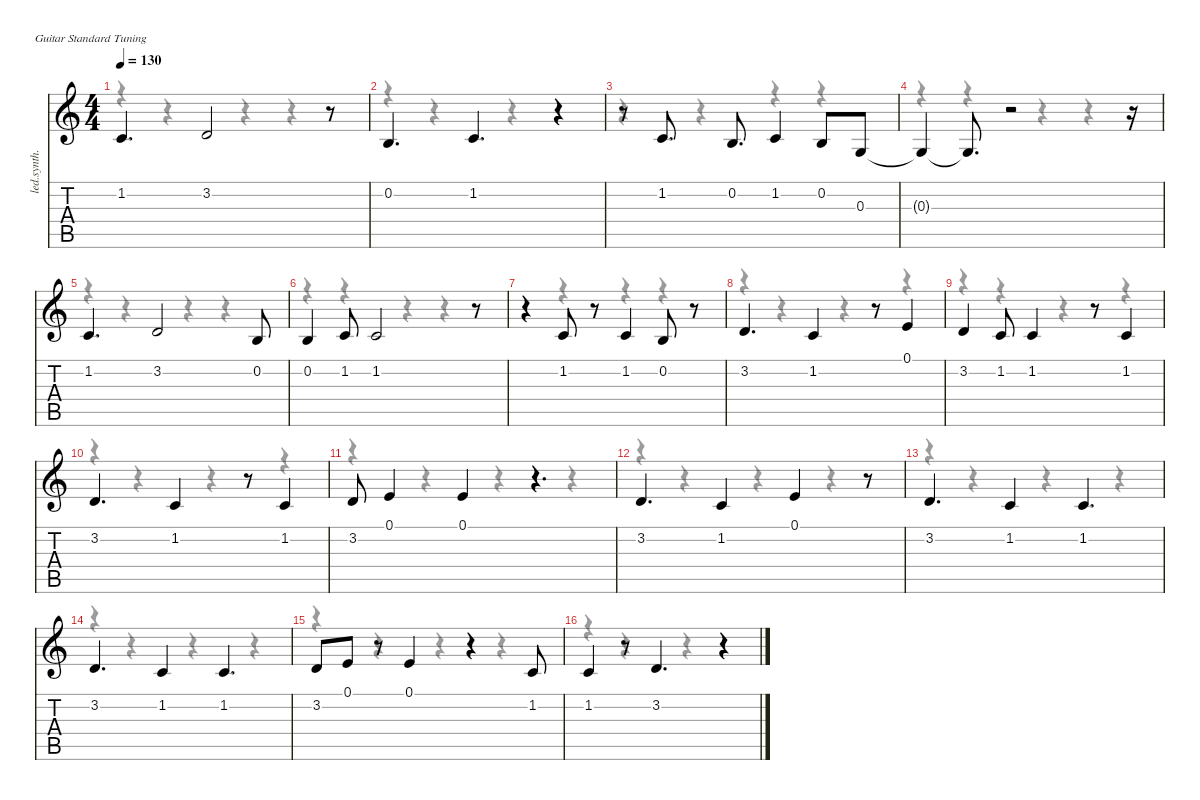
\defaultSystemsLayout 4
\hideDynamics
\bracketExtendMode nobrackets
\track ("Vocal" "led.synth.") {instrument lead6voice}
\staff {score tabs}
\tuning (E4 B3 G3 D3 A2 E2)
\voice
\ts (4 4)
\tempo 130
\clef g2
\ks c
1.2.4{d dy fff beam Up} 3.2.2{beam Up} r.8{beam Up} |
0.2.4{d beam Up} 1.2.4{d beam Up} r.4{beam Up} |
r.8{beam Up} 1.2.8{d beam Up} 0.2.8{d beam Up} 1.2.4{beam Up} 0.2.8{beam Up} 0.3.8{beam Up} |
0.3{t}.4{beam Up} 0.3{t}.8{d beam Up} r.2{beam Up} r.16{beam Up} |
1.2.4{d beam Up} 3.2.2{beam Up} 0.2.8{beam Up} |
0.2.4{beam Up} 1.2.8{beam Up} 1.2.2{beam Up} r.8{beam Up} |
r.4{beam Up} 1.2.8{beam Up} r.8{beam Up} 1.2.4{beam Up} 0.2.8{beam Up} r.8{beam Up} |
3.2.4{d beam Up} 1.2.4{beam Up} r.8{beam Up} 0.1.4{beam Up} |
3.2.4{beam Up} 1.2.8{beam Up} 1.2.4{beam Up} r.8{beam Up} 1.2.4{beam Up} |
3.2.4{d beam Up} 1.2.4{beam Up} r.8{beam Up} 1.2.4{beam Up} |
3.2.8{beam Up} 0.1.4{beam Up} 0.1.4{beam Up} r.4{d beam Up} |
3.2.4{d beam Up} 1.2.4{beam Up} 0.1.4{beam Up} r.8{beam Up} |
3.2.4{d beam Up} 1.2.4{beam Up} 1.2.4{d beam Up} |
3.2.4{d beam Up} 1.2.4{beam Up} 1.2.4{d beam Up} |
3.2.8{beam Up} 0.1.8{beam Up} r.8{beam Up} 0.1.4{beam Up} r.4{beam Up} 1.2.8{beam Up} |
1.2.4{beam Up} r.8{beam Up} 3.2.4{d beam Up} r.4{beam Up}
\voice
\clef g2
\ottava regular
\simile none
\ks c
r.4{dy mf beam Down} r.4{beam Down} r.4{beam Down} r.4{beam Down} |
r.4{beam Down} r.4{beam Down} r.4{beam Down} r.4{beam Down} |
r.4{beam Down} r.4{beam Down} r.4{beam Down} r.4{beam Down} |
r.4{beam Down} r.4{beam Down} r.4{beam Down} r.4{beam Down} |
r.4{beam Down} r.4{beam Down} r.4{beam Down} r.4{beam Down} |
r.4{beam Down} r.4{beam Down} r.4{beam Down} r.4{beam Down} |
r.4{beam Down} r.4{beam Down} r.4{beam Down} r.4{beam Down} |
r.4{beam Down} r.4{beam Down} r.4{beam Down} r.4{beam Down} |
r.4{beam Down} r.4{beam Down} r.4{beam Down} r.4{beam Down} |
r.4{beam Down} r.4{beam Down} r.4{beam Down} r.4{beam Down} |
r.4{beam Down} r.4{beam Down} r.4{beam Down} r.4{beam Down} |
r.4{beam Down} r.4{beam Down} r.4{beam Down} r.4{beam Down} |
r.4{beam Down} r.4{beam Down} r.4{beam Down} r.4{beam Down} |
r.4{beam Down} r.4{beam Down} r.4{beam Down} r.4{beam Down} |
r.4{beam Down} r.4{beam Down} r.4{beam Down} r.4{beam Down} |
r.4{beam Down} r.4{beam Down} r.4{beam Down} r.4{beam Down}
